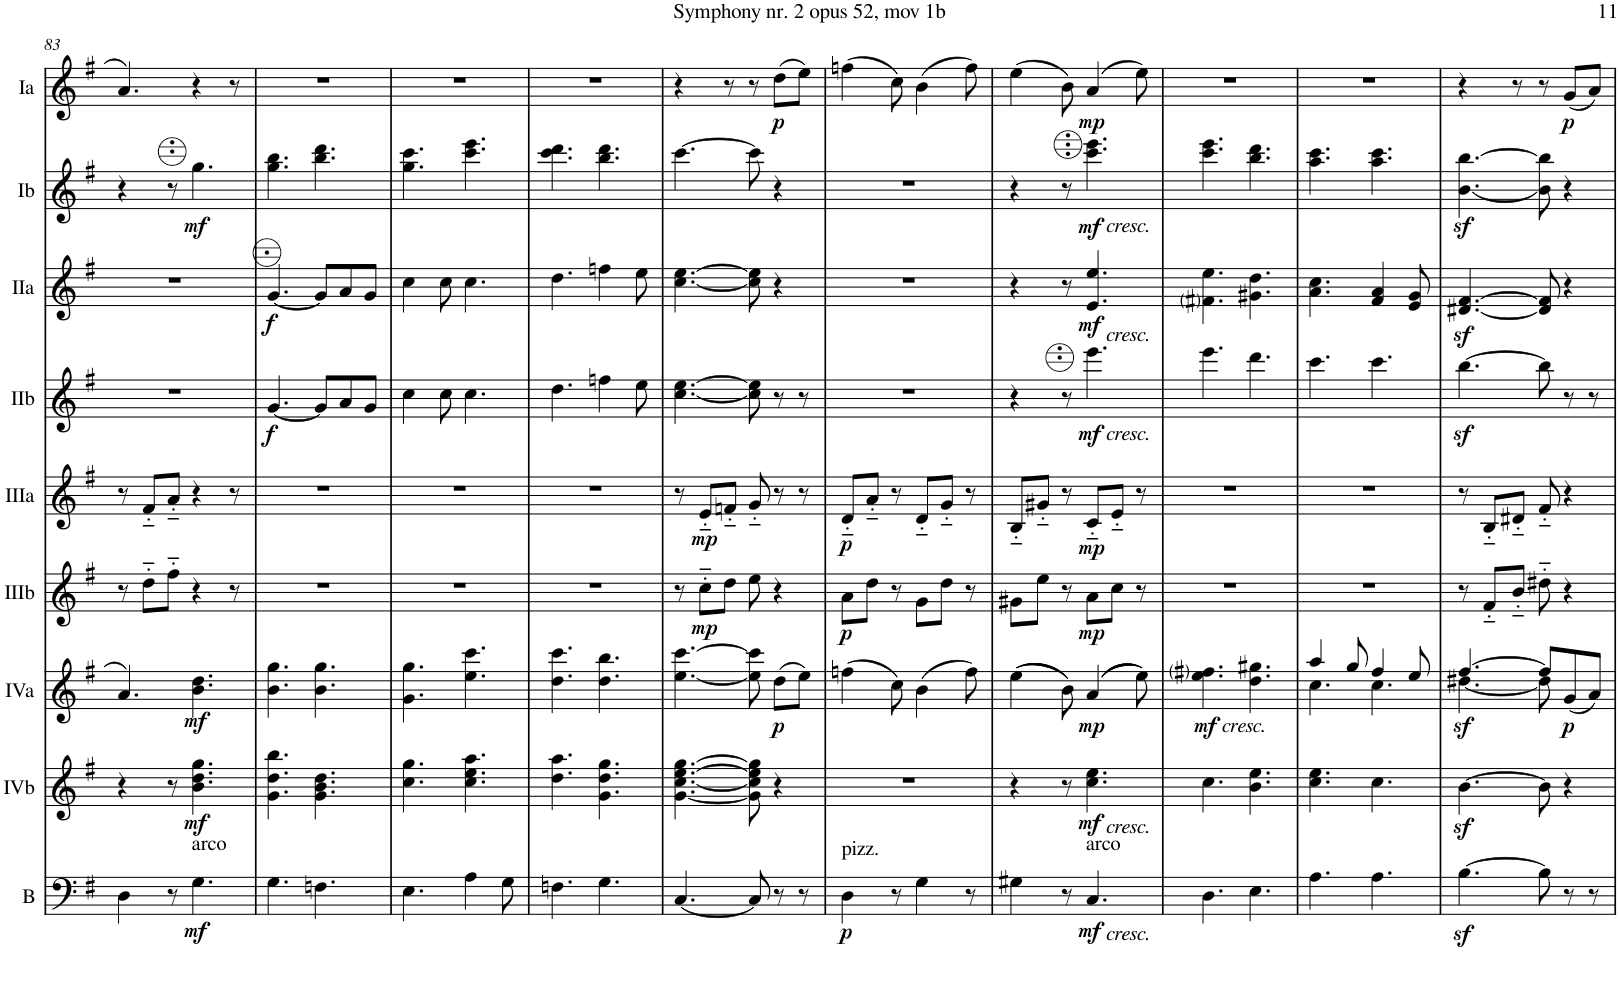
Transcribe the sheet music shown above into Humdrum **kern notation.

**kern	**dynam	**kern	**dynam	**kern	**dynam	**kern	**dynam	**kern	**dynam	**kern	**dynam	**kern	**dynam	**kern	**dynam	**kern	**dynam
*part9	*part9	*part8	*part8	*part7	*part7	*part6	*part6	*part5	*part5	*part4	*part4	*part3	*part3	*part2	*part2	*part1	*part1
*staff9	*staff9	*staff8	*staff8	*staff7	*staff7	*staff6	*staff6	*staff5	*staff5	*staff4	*staff4	*staff3	*staff3	*staff2	*staff2	*staff1	*staff1
*I"Bass	*	*I"Acc. 4b	*	*I"Acc. 4a	*	*I"Acc. 3b	*	*I"Acc. 3a	*	*I"Acc. 2b	*	*I"Acc. 2a	*	*I"Acc. 1b	*	*I"Acc. 1a	*
*I'B	*	*	*	*	*	*	*	*	*	*	*	*	*	*	*	*	*
!!LO:PB:g=z
*clefF4	*	*clefG2	*	*clefG2	*	*clefG2	*	*clefG2	*	*clefG2	*	*clefG2	*	*clefG2	*	*clefG2	*
*Trd7c12	*	*Trd7c12	*	*Trd7c12	*	*Trd7c12	*	*	*	*	*	*	*	*	*	*	*
*k[f#]	*	*k[f#]	*	*k[f#]	*	*k[f#]	*	*k[f#]	*	*k[f#]	*	*k[f#]	*	*k[f#]	*	*k[f#]	*
*M6/8	*	*M6/8	*	*M6/8	*	*M6/8	*	*M6/8	*	*M6/8	*	*M6/8	*	*M6/8	*	*M6/8	*
=83	=83	=83	=83	=83	=83	=83	=83	=83	=83	=83	=83	=83	=83	=83	=83	=83	=83
4D\	.	4r	.	4.a/	.	8r	.	8r	.	2.r	.	2.r	.	4r	.	4.a/	.
.	.	.	.	.	.	8dd'~\L	.	8f#'~/L	.	.	.	.	.	.	.	.	.
8r	.	8r	.	.	.	8ff#'~\J	.	8a'~/J	.	.	.	.	.	8r	.	.	.
!LO:TX:a:t=arco	!	!	!	!	!	!	!	!	!	!	!	!	!	!	!	!	!
!	!LO:DY:b	!	!LO:DY:b	!	!LO:DY:b	!	!	!	!	!	!	!	!	!	!LO:DY:b	!	!
4.G\	mf	4.b\ 4.dd\ 4.gg\	mf	4.b\ 4.dd\	mf	4r	.	4r	.	.	.	.	.	4.gg\	mf	4r	.
.	.	.	.	.	.	8r	.	8r	.	.	.	.	.	.	.	8r	.
=84	=84	=84	=84	=84	=84	=84	=84	=84	=84	=84	=84	=84	=84	=84	=84	=84	=84
!	!	!	!	!	!	!	!	!	!	!	!LO:DY:b	!	!LO:DY:b	!	!	!	!
4.G\	.	4.g\ 4.dd\ 4.bb\	.	4.b\ 4.gg\	.	2.r	.	2.r	.	[4.g/	f	[4.g/	f	4.gg\ 4.bb\	.	2.r	.
4.Fn\	.	4.g\ 4.b\ 4.dd\	.	4.b\ 4.gg\	.	.	.	.	.	8g/L]	.	8g/L]	.	4.bb\ 4.ddd\	.	.	.
.	.	.	.	.	.	.	.	.	.	8a/	.	8a/	.	.	.	.	.
.	.	.	.	.	.	.	.	.	.	8g/J	.	8g/J	.	.	.	.	.
=85	=85	=85	=85	=85	=85	=85	=85	=85	=85	=85	=85	=85	=85	=85	=85	=85	=85
4.E\	.	4.cc\ 4.gg\	.	4.g\ 4.gg\	.	2.r	.	2.r	.	4cc\	.	4cc\	.	4.gg\ 4.ccc\	.	2.r	.
.	.	.	.	.	.	.	.	.	.	8cc\	.	8cc\	.	.	.	.	.
4A\	.	4.cc\ 4.ee\ 4.aa\	.	4.ee\ 4.ccc\	.	.	.	.	.	4.cc\	.	4.cc\	.	4.ccc\ 4.eee\	.	.	.
8G\	.	.	.	.	.	.	.	.	.	.	.	.	.	.	.	.	.
=86	=86	=86	=86	=86	=86	=86	=86	=86	=86	=86	=86	=86	=86	=86	=86	=86	=86
4.Fn\	.	4.dd\ 4.aa\	.	4.dd\ 4.ccc\	.	2.r	.	2.r	.	4.dd\	.	4.dd\	.	4.ccc\ 4.ddd\	.	2.r	.
4.G\	.	4.g\ 4.dd\ 4.gg\	.	4.dd\ 4.bb\	.	.	.	.	.	4ffn\	.	4ffn\	.	4.bb\ 4.ddd\	.	.	.
.	.	.	.	.	.	.	.	.	.	8ee\	.	8ee\	.	.	.	.	.
=87	=87	=87	=87	=87	=87	=87	=87	=87	=87	=87	=87	=87	=87	=87	=87	=87	=87
[4.C/	.	[4.g\ [4.cc\ [4.ee\ [4.gg\	.	[4.ee\ [4.ccc\	.	8r	.	8r	.	[4.cc\ [4.ee\	.	[4.cc\ [4.ee\	.	[4.ccc\	.	4r	.
!	!	!	!	!	!	!	!LO:DY:b	!	!LO:DY:b	!	!	!	!	!	!	!	!
.	.	.	.	.	.	8cc'~\L	mp	8e'~/L	mp	.	.	.	.	.	.	.	.
.	.	.	.	.	.	8dd\J	.	8fn'~/J	.	.	.	.	.	.	.	8r	.
8C/]	.	8g\] 8cc\] 8ee\] 8gg\]	.	8ee\] 8ccc\]	.	8ee\	.	8g'~/	.	8cc\] 8ee\]	.	8cc\] 8ee\]	.	8ccc\]	.	8r	.
!	!	!	!	!	!LO:DY:b	!	!	!	!	!	!	!	!	!	!	!	!LO:DY:b
8r	.	4r	.	(8dd\L	p	4r	.	8r	.	8r	.	4r	.	4r	.	(8dd\L	p
8r	.	.	.	8ee\J)	.	.	.	8r	.	8r	.	.	.	.	.	8ee\J)	.
=88	=88	=88	=88	=88	=88	=88	=88	=88	=88	=88	=88	=88	=88	=88	=88	=88	=88
!LO:TX:a:t=pizz.	!	!	!	!	!	!	!	!	!	!	!	!	!	!	!	!	!
!	!LO:DY:b	!	!	!	!	!	!LO:DY:b	!	!LO:DY:b	!	!	!	!	!	!	!	!
4D\	p	2.r	.	(4ffn\	.	8a\L	p	8d'~/L	p	2.r	.	2.r	.	2.r	.	(4ffn\	.
.	.	.	.	.	.	8dd\J	.	8a'~/J	.	.	.	.	.	.	.	.	.
8r	.	.	.	8cc\)	.	8r	.	8r	.	.	.	.	.	.	.	8cc\)	.
4G\	.	.	.	(4b\	.	8g\L	.	8d'~/L	.	.	.	.	.	.	.	(4b\	.
.	.	.	.	.	.	8dd\J	.	8g'~/J	.	.	.	.	.	.	.	.	.
8r	.	.	.	8ff\)	.	8r	.	8r	.	.	.	.	.	.	.	8ff\)	.
=89	=89	=89	=89	=89	=89	=89	=89	=89	=89	=89	=89	=89	=89	=89	=89	=89	=89
4G#X\	.	4r	.	((4ee\	.	8g#X\L	.	8B'~/L	.	4r	.	4r	.	4r	.	(4ee\	.
.	.	.	.	.	.	8ee\J	.	8g#X'~/J	.	.	.	.	.	.	.	.	.
8r	.	8r	.	8b\))	.	8r	.	8r	.	8r	.	8r	.	8r	.	8b\)	.
!	!	!	!	!	!	!	!	!	!	!	!	!	!	!LO:TX:b:i:t=cresc.	!	!	!
!	!	!	!	!	!	!	!	!	!	!	!	!LO:TX:b:i:t=cresc.	!	!	!	!	!
!	!	!	!	!	!	!	!	!	!	!LO:TX:b:i:t=cresc.	!	!	!	!	!	!	!
!	!	!LO:TX:b:i:t=cresc.	!	!	!	!	!	!	!	!	!	!	!	!	!	!	!
!LO:TX:a:t=arco	!	!	!	!	!	!	!	!	!	!	!	!	!	!	!	!	!
!LO:TX:b:i:t=cresc.	!	!	!	!	!	!	!	!	!	!	!	!	!	!	!	!	!
!	!LO:DY:b	!	!LO:DY:b	!	!LO:DY:b	!	!LO:DY:b	!	!LO:DY:b	!	!LO:DY:b	!	!LO:DY:b	!	!LO:DY:b	!	!LO:DY:b
4.C/	mf	4.cc\ 4.ee\	mf	((4a/	mp	8a\L	mp	8c'~/L	mp	4.eee\	mf	4.e/ 4.ee/	mf	4.cc\ 4.ee\	mf	(4a/	mp
.	.	.	.	.	.	8cc\J	.	8e'~/J	.	.	.	.	.	.	.	.	.
.	.	.	.	8ee\))	.	8r	.	8r	.	.	.	.	.	.	.	8ee\)	.
=90	=90	=90	=90	=90	=90	=90	=90	=90	=90	=90	=90	=90	=90	=90	=90	=90	=90
!	!	!	!	!LO:TX:b:i:t=cresc.	!	!	!	!	!	!	!	!	!	!	!	!	!
!	!	!	!	!	!LO:DY:b	!	!	!	!	!	!	!	!	!	!	!	!
4.D\	.	4.cc\	.	4.ee\ 4.ff#i\	mf	2.r	.	2.r	.	4.eee\	.	4.f#i\ 4.ee\	.	4.cc\ 4.ee\	.	2.r	.
4.E\	.	4.b\ 4.ee\	.	4.dd\ 4.gg#X\	.	.	.	.	.	4.ddd\	.	4.g#X\ 4.dd\	.	4.b\ 4.dd\	.	.	.
=91	=91	=91	=91	=91	=91	=91	=91	=91	=91	=91	=91	=91	=91	=91	=91	=91	=91
*	*	*	*	*^	*	*	*	*	*	*	*	*	*	*	*	*	*
4.A\	.	4.cc\ 4.ee\	.	4aa/	4.cc\	.	2.r	.	2.r	.	4.ccc\	.	4.a\ 4.cc\	.	4.a\ 4.cc\	.	2.r	.
.	.	.	.	8gg/	.	.	.	.	.	.	.	.	.	.	.	.	.	.
4.A\	.	4.cc\	.	4ff#/	4.cc\	.	.	.	.	.	4.ccc\	.	4f#/ 4a/	.	4.a\ 4.cc\	.	.	.
.	.	.	.	8ee/	.	.	.	.	.	.	.	.	8e/ 8g/	.	.	.	.	.
=92	=92	=92	=92	=92	=92	=92	=92	=92	=92	=92	=92	=92	=92	=92	=92	=92	=92	=92
!	!	!	!	!	!	!LO:DY:b	!	!	!	!	!	!	!	!	!	!	!	!
[4.Bz<\	.	[4.bz<\	.	[4.ff#/	[4.dd#X\	sf	8r	.	8r	.	[4.bbz<\	.	[4.d#X/z< [4.f#/z<	.	[4.B\z< [4.b\z<	.	4r	.
.	.	.	.	.	.	.	8f#'~/L	.	8B'~/L	.	.	.	.	.	.	.	.	.
.	.	.	.	.	.	.	8b'~/J	.	8d#X'~/J	.	.	.	.	.	.	.	8r	.
8B\]	.	8b\]	.	8ff#/L]	8dd#\]	.	8dd#X'~\	.	8f#'~/	.	8bb\]	.	8d#/] 8f#/]	.	8B\] 8b\]	.	8r	.
!	!	!	!	!	!	!LO:DY:b	!	!	!	!	!	!	!	!	!	!	!	!LO:DY:b
8r	.	4r	.	(8g/	4ryy	p	4r	.	4r	.	8r	.	4r	.	4r	.	(8g/L	p
8r	.	.	.	8a/J)	.	.	.	.	.	.	8r	.	.	.	.	.	8a/J)	.
*	*	*	*	*v	*v	*	*	*	*	*	*	*	*	*	*	*	*	*
=	=	=	=	=	=	=	=	=	=	=	=	=	=	=	=	=	=
*-	*-	*-	*-	*-	*-	*-	*-	*-	*-	*-	*-	*-	*-	*-	*-	*-	*-
